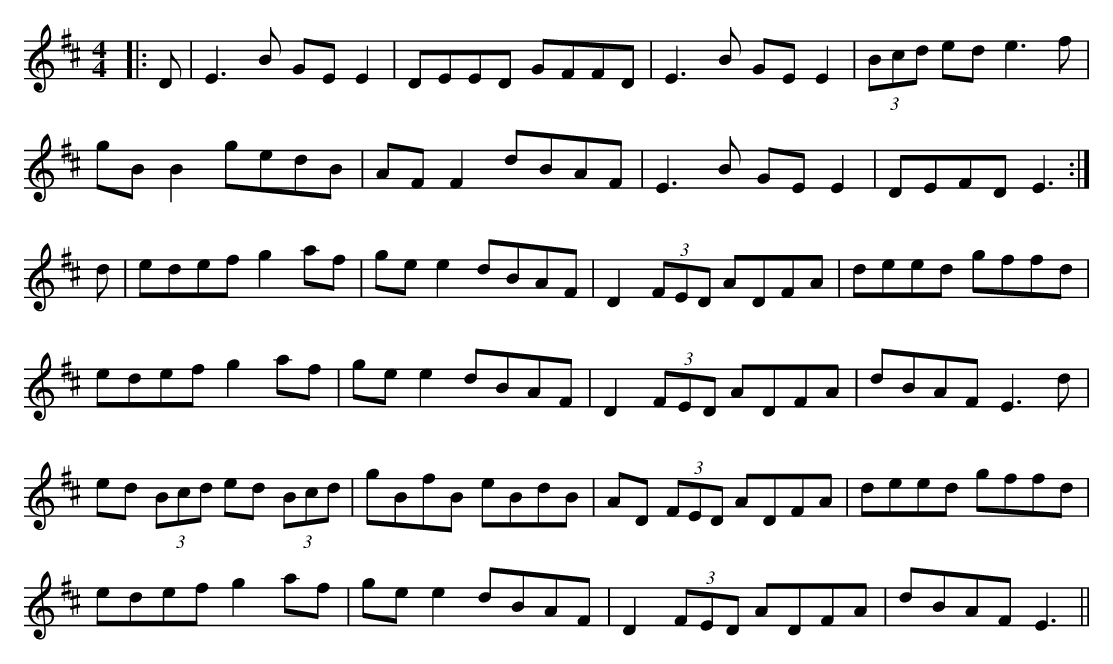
X:1
M:4/4
K:Edor
|:D|E3B GE E2|DEED GFFD|E3B GE E2|(3Bcd ed e3f|
gB B2 gedB|AF F2 dBAF|E3B GE E2|DEFD E3:|
d|edef g2af|ge e2 dBAF|D2 (3FED ADFA|deed gffd|
edef g2af|ge e2 dBAF|D2 (3FED ADFA|dBAF E3d|
ed (3Bcd ed (3Bcd|gBfB eBdB|AD (3FED ADFA|deed gffd|
edef g2af|ge e2 dBAF|D2 (3FED ADFA|dBAF E3||
